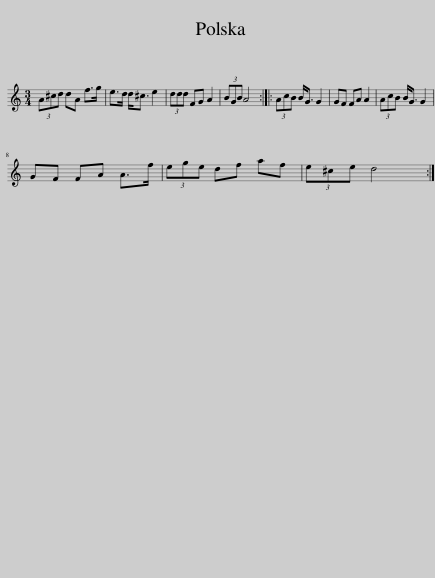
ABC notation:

X:1
L:1/8
M:3/4
I:linebreak $
K:C
V:1 treble
V:1
 (3A^cd dA f>g | e>d d<^c e2 | (3ddd FG A2 | (3BGB A4 :: (3AcB B<G G2 | %5
 GF FA A2 | (3AcB B<G G2 |$ GF FA A>f | (3ege df af | (3e^ce d4 :| %10
